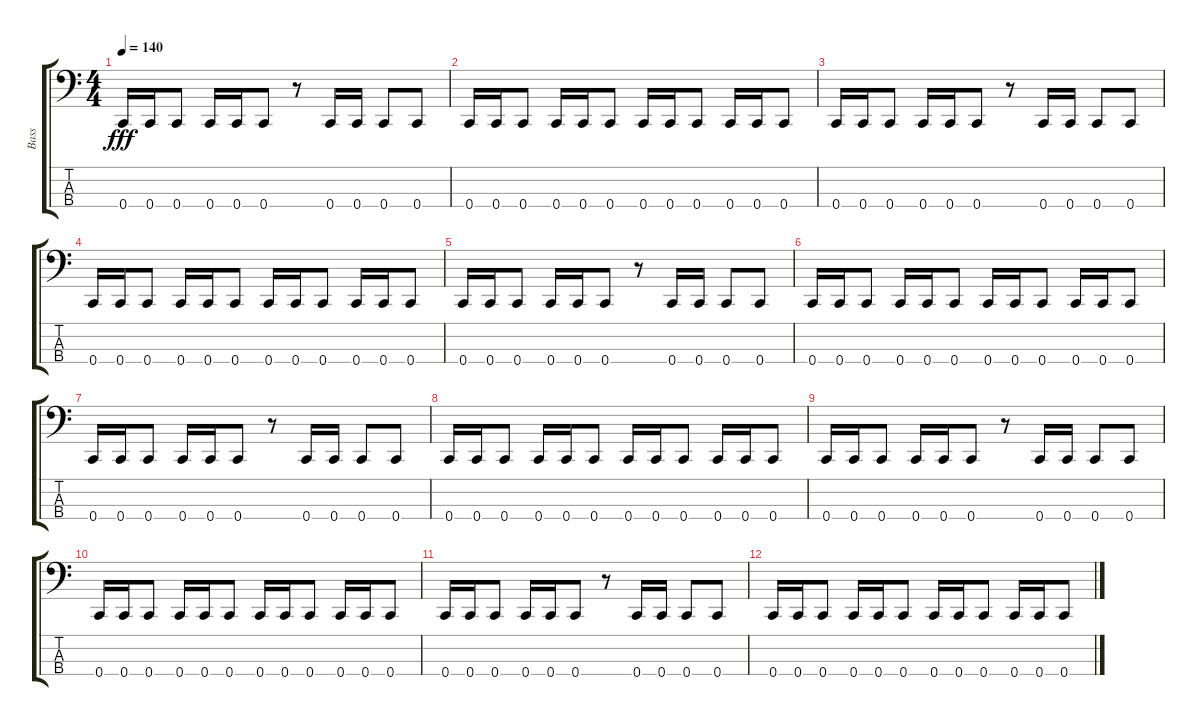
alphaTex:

\track ("Bass" "Bass") {instrument electricbasspick}
\staff {score tabs}
\tuning (F2 C2 G1 C1) {hide}
\ts (4 4)
\tempo 140
\clef f4
\ks c
0.4.16{dy fff} 0.4.16 0.4.8 0.4.16 0.4.16 0.4.8 r.8 0.4.16 0.4.16 0.4.8 0.4.8 |
0.4.16 0.4.16 0.4.8 0.4.16 0.4.16 0.4.8 0.4.16 0.4.16 0.4.8 0.4.16 0.4.16 0.4.8 |
0.4.16 0.4.16 0.4.8 0.4.16 0.4.16 0.4.8 r.8 0.4.16 0.4.16 0.4.8 0.4.8 |
0.4.16 0.4.16 0.4.8 0.4.16 0.4.16 0.4.8 0.4.16 0.4.16 0.4.8 0.4.16 0.4.16 0.4.8 |
0.4.16 0.4.16 0.4.8 0.4.16 0.4.16 0.4.8 r.8 0.4.16 0.4.16 0.4.8 0.4.8 |
0.4.16 0.4.16 0.4.8 0.4.16 0.4.16 0.4.8 0.4.16 0.4.16 0.4.8 0.4.16 0.4.16 0.4.8 |
0.4.16 0.4.16 0.4.8 0.4.16 0.4.16 0.4.8 r.8 0.4.16 0.4.16 0.4.8 0.4.8 |
0.4.16 0.4.16 0.4.8 0.4.16 0.4.16 0.4.8 0.4.16 0.4.16 0.4.8 0.4.16 0.4.16 0.4.8 |
0.4.16 0.4.16 0.4.8 0.4.16 0.4.16 0.4.8 r.8 0.4.16 0.4.16 0.4.8 0.4.8 |
0.4.16 0.4.16 0.4.8 0.4.16 0.4.16 0.4.8 0.4.16 0.4.16 0.4.8 0.4.16 0.4.16 0.4.8 |
0.4.16 0.4.16 0.4.8 0.4.16 0.4.16 0.4.8 r.8 0.4.16 0.4.16 0.4.8 0.4.8 |
0.4.16 0.4.16 0.4.8 0.4.16 0.4.16 0.4.8 0.4.16 0.4.16 0.4.8 0.4.16 0.4.16 0.4.8
